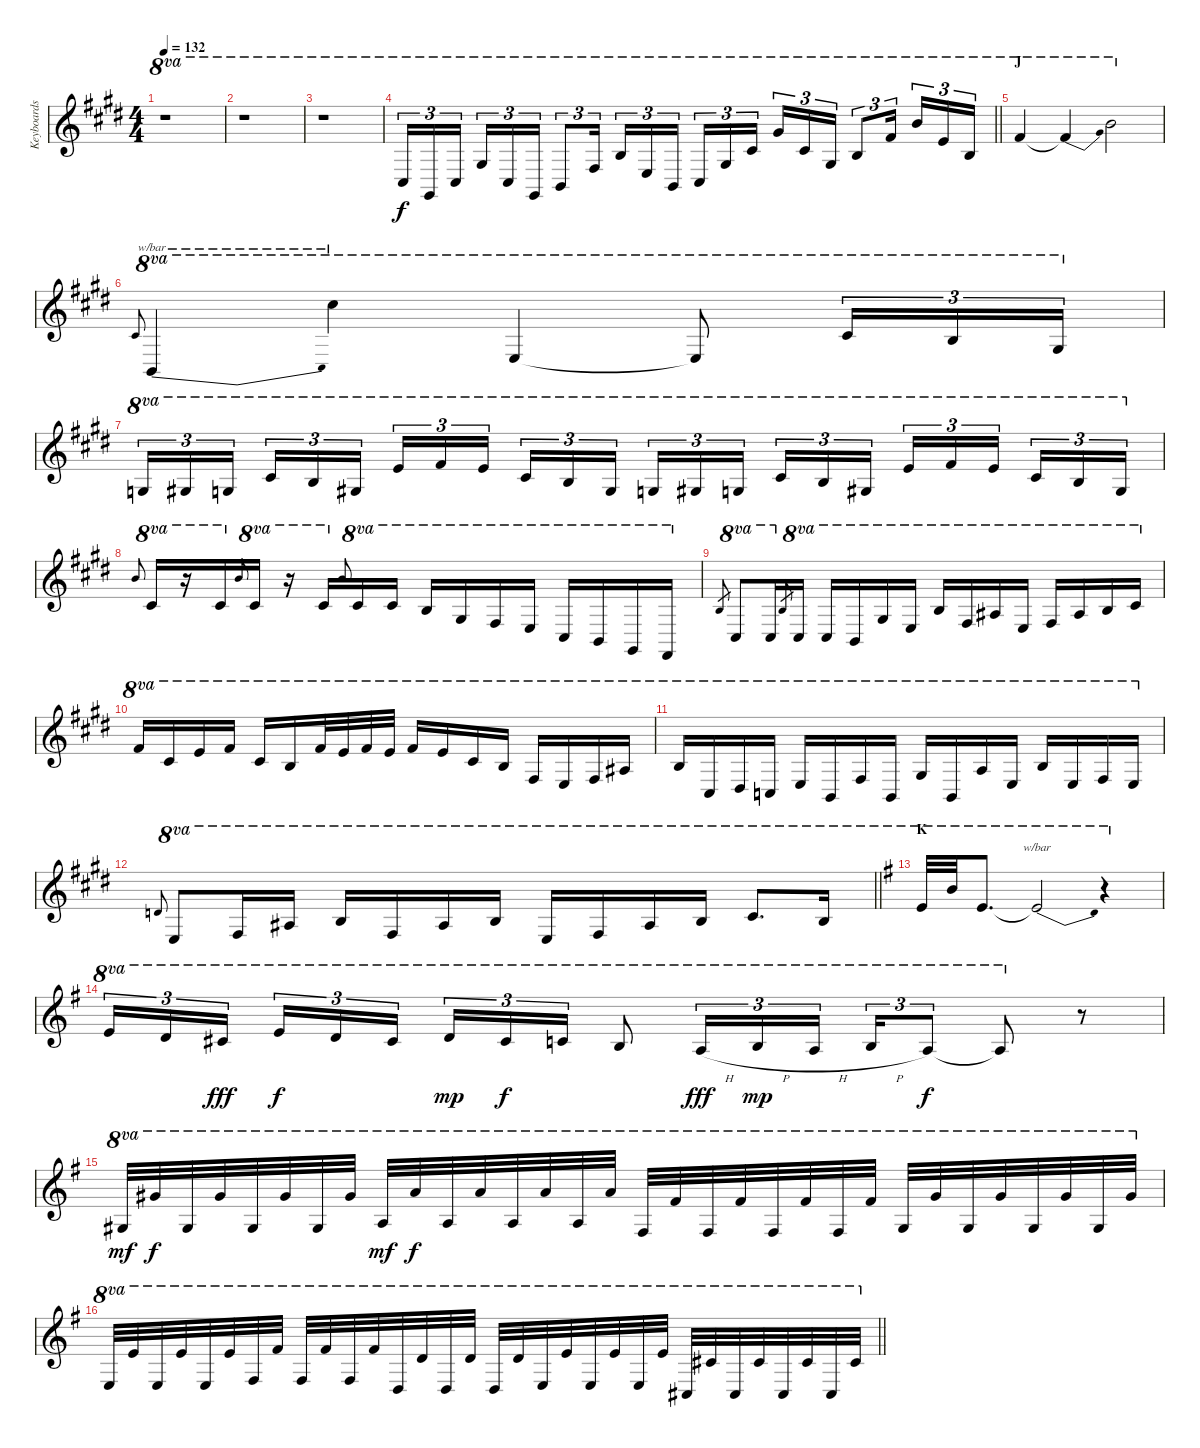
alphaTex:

\track ("Keyboards (high register)" "Keyboards ") {instrument acousticgrandpiano}
\staff {score}
\tuning (E4 B3 G3 D3 A2 E2 B1) {hide}
\ts (4 4)
\tempo 132
\clef g2
\ks c#minor
r.1{ot 8va dy f} |
r.1{ot 8va} |
r.1{ot 8va} |
\barLineRight lightlight
16.5.16{tu (3 2) ot 8va volume 13 instrument lead2sawtooth} 16.6.16{tu (3 2) ot 8va} 16.5.16{tu (3 2) ot 8va beam splitsecondary} 18.4.16{tu (3 2) ot 8va} 16.5.16{tu (3 2) ot 8va} 16.6.16{tu (3 2) ot 8va} 14.5.8{tu (3 2) ot 8va} 16.4.16{tu (3 2) ot 8va beam splitsecondary} 16.3.16{tu (3 2) ot 8va} 14.4.16{tu (3 2) ot 8va} 14.5.16{tu (3 2) ot 8va} 16.5.16{tu (3 2) ot 8va} 18.4.16{tu (3 2) ot 8va} 18.3.16{tu (3 2) ot 8va beam splitsecondary} 21.2.16{tu (3 2) ot 8va} 18.3.16{tu (3 2) ot 8va} 18.4.16{tu (3 2) ot 8va} 16.3.8{tu (3 2) ot 8va} 19.2.16{tu (3 2) ot 8va beam splitsecondary} 19.1.16{tu (3 2) ot 8va} 17.2.16{tu (3 2) ot 8va} 16.3.16{tu (3 2) ot 8va} |
\section ("" "J")
19.2.4{ot 8va} 19.2{be (bend 0 0 60 4) t}.4{ot 8va} 24.2.2{ot 8va} |
16.5.8{gr onbeat} 14.5.4{tbe (dive default 0 0 60 4) ot 8va} 21.1.4{tbe (custom default 0 0 45 -4 60 -4) ot 8va} 14.4.4{ot 8va} 14.4{t}.8{ot 8va} 18.3.16{tu (3 2) ot 8va} 16.3.16{tu (3 2) ot 8va} 18.4.16{tu (3 2) ot 8va} |
17.4.16{tu (3 2) ot 8va} 18.4.16{tu (3 2) ot 8va} 17.4.16{tu (3 2) ot 8va beam splitsecondary} 18.3.16{tu (3 2) ot 8va} 16.3.16{tu (3 2) ot 8va} 18.4.16{tu (3 2) ot 8va} 17.2.16{tu (3 2) ot 8va} 19.2.16{tu (3 2) ot 8va} 17.2.16{tu (3 2) ot 8va beam splitsecondary} 18.3.16{tu (3 2) ot 8va} 16.3.16{tu (3 2) ot 8va} 18.4.16{tu (3 2) ot 8va} 17.4.16{tu (3 2) ot 8va} 18.4.16{tu (3 2) ot 8va} 17.4.16{tu (3 2) ot 8va beam splitsecondary} 18.3.16{tu (3 2) ot 8va} 16.3.16{tu (3 2) ot 8va} 18.4.16{tu (3 2) ot 8va} 17.2.16{tu (3 2) ot 8va} 19.2.16{tu (3 2) ot 8va} 17.2.16{tu (3 2) ot 8va beam splitsecondary} 18.3.16{tu (3 2) ot 8va} 16.3.16{tu (3 2) ot 8va} 18.4.16{tu (3 2) ot 8va} |
16.3.8{gr onbeat} 18.3.16{ot 8va} r.16{ot 8va} 18.3.16{ot 8va} 16.3.8{gr onbeat} 18.3.16{ot 8va} r.16{ot 8va} 18.3.16{ot 8va} 16.3.8{gr onbeat} 18.3.16{ot 8va} 18.3.16{ot 8va} 16.3.16{ot 8va} 13.3.16{ot 8va} 16.4.16{ot 8va} 14.4.16{ot 8va} 16.5.16{ot 8va} 14.5.16{ot 8va} 16.6.16{ot 8va} 14.6.16{ot 8va} |
14.5.8{gr} 16.5.8{ot 8va} 16.5.16{ot 8va} 14.5.8{gr} 16.5.16{ot 8va} 16.5.16{ot 8va} 14.5.16{ot 8va} 13.3.16{ot 8va} 14.4.16{ot 8va} 16.3.16{ot 8va} 16.4.16{ot 8va} 15.3.16{ot 8va} 14.4.16{ot 8va} 16.4.16{ot 8va} 15.3.16{ot 8va} 16.3.16{ot 8va} 18.3.16{ot 8va} |
14.1.16{ot 8va} 14.2.16{ot 8va} 12.1.16{ot 8va} 14.1.16{ot 8va} 14.2.16{ot 8va} 12.2.16{ot 8va} 14.1.32{ot 8va} 12.1.32{ot 8va} 14.1.32{ot 8va} 12.1.32{ot 8va} 14.1.16{ot 8va} 12.1.16{ot 8va} 14.2.16{ot 8va} 12.2.16{ot 8va} 11.3.16{ot 8va} 9.3.16{ot 8va} 11.3.16{ot 8va} 15.3.16{ot 8va} |
16.3.16{ot 8va} 11.4.16{ot 8va} 13.4.16{ot 8va} 10.4.16{ot 8va} 14.4.16{ot 8va} 9.4.16{ot 8va} 16.4.16{ot 8va} 9.4.16{ot 8va} 18.4.16{ot 8va} 9.4.16{ot 8va} 14.3.16{ot 8va} 14.4.16{ot 8va} 16.3.16{ot 8va} 14.4.16{ot 8va} 16.4.16{ot 8va} 14.4.16{ot 8va} |
\barLineRight lightlight
17.5.8{gr onbeat} 19.5.8{ot 8va} 16.4.16{ot 8va} 15.3.16{ot 8va} 16.3.16{ot 8va} 16.4.16{ot 8va} 15.3.16{ot 8va} 16.3.16{ot 8va} 14.4.16{ot 8va} 16.4.16{ot 8va} 15.3.16{ot 8va} 16.3.16{ot 8va} 18.3.8{d ot 8va} 16.3.16{ot 8va} |
\section ("" "K")
\ks eminor
17.2.32{ot 8va} 19.1.32{ot 8va} 17.2.8{d ot 8va} 17.2{t}.2{tbe (dive default 0 0 60 -4) ot 8va} r.4{ot 8va} |
17.2.16{tu (3 2) ot 8va} 15.2.16{tu (3 2) ot 8va} 14.2.16{tu (3 2) ot 8va dy fff beam splitsecondary} 17.2.16{tu (3 2) ot 8va dy f} 15.2.16{tu (3 2) ot 8va} 14.2.16{tu (3 2) ot 8va} 15.2.16{tu (3 2) ot 8va dy mp} 14.2.16{tu (3 2) ot 8va dy f} 13.2.16{tu (3 2) ot 8va} 12.2.8{ot 8va} 19.4{h}.16{tu (3 2) ot 8va dy fff} 21.4{h}.16{tu (3 2) ot 8va dy mp} 19.4{h}.16{tu (3 2) ot 8va beam splitsecondary} 21.4{h}.16{tu (3 2) ot 8va} 19.4.8{tu (3 2) ot 8va dy f} 19.4{t}.8{ot 8va} r.8 |
18.4.32{ot 8va dy mf} 21.2.32{ot 8va dy f} 18.4.32{ot 8va} 21.2.32{ot 8va} 18.4.32{ot 8va} 21.2.32{ot 8va} 18.4.32{ot 8va} 21.2.32{ot 8va} 19.4.32{ot 8va dy mf} 22.2.32{ot 8va dy f} 19.4.32{ot 8va} 22.2.32{ot 8va} 19.4.32{ot 8va} 22.2.32{ot 8va} 19.4.32{ot 8va} 22.2.32{ot 8va} 16.4.32{ot 8va} 19.2.32{ot 8va} 16.4.32{ot 8va} 19.2.32{ot 8va} 16.4.32{ot 8va} 19.2.32{ot 8va} 16.4.32{ot 8va} 19.2.32{ot 8va} 18.4.32{ot 8va} 21.2.32{ot 8va} 18.4.32{ot 8va} 21.2.32{ot 8va} 18.4.32{ot 8va} 21.2.32{ot 8va} 18.4.32{ot 8va} 21.2.32{ot 8va} |
\barLineRight lightlight
14.4.32{ot 8va} 17.2.32{ot 8va} 14.4.32{ot 8va} 17.2.32{ot 8va} 14.4.32{ot 8va} 17.2.32{ot 8va} 16.4.32{ot 8va} 19.2.32{ot 8va} 16.4.32{ot 8va} 19.2.32{ot 8va} 16.4.32{ot 8va} 19.2.32{ot 8va} 12.4.32{ot 8va} 15.2.32{ot 8va} 12.4.32{ot 8va} 15.2.32{ot 8va} 12.4.32{ot 8va} 15.2.32{ot 8va} 14.4.32{ot 8va} 17.2.32{ot 8va} 14.4.32{ot 8va} 17.2.32{ot 8va} 14.4.32{ot 8va} 17.2.32{ot 8va} 11.4.32{ot 8va} 14.2.32{ot 8va} 11.4.32{ot 8va} 14.2.32{ot 8va} 11.4.32{ot 8va} 14.2.32{ot 8va} 11.4.32{ot 8va} 14.2.32{ot 8va}
